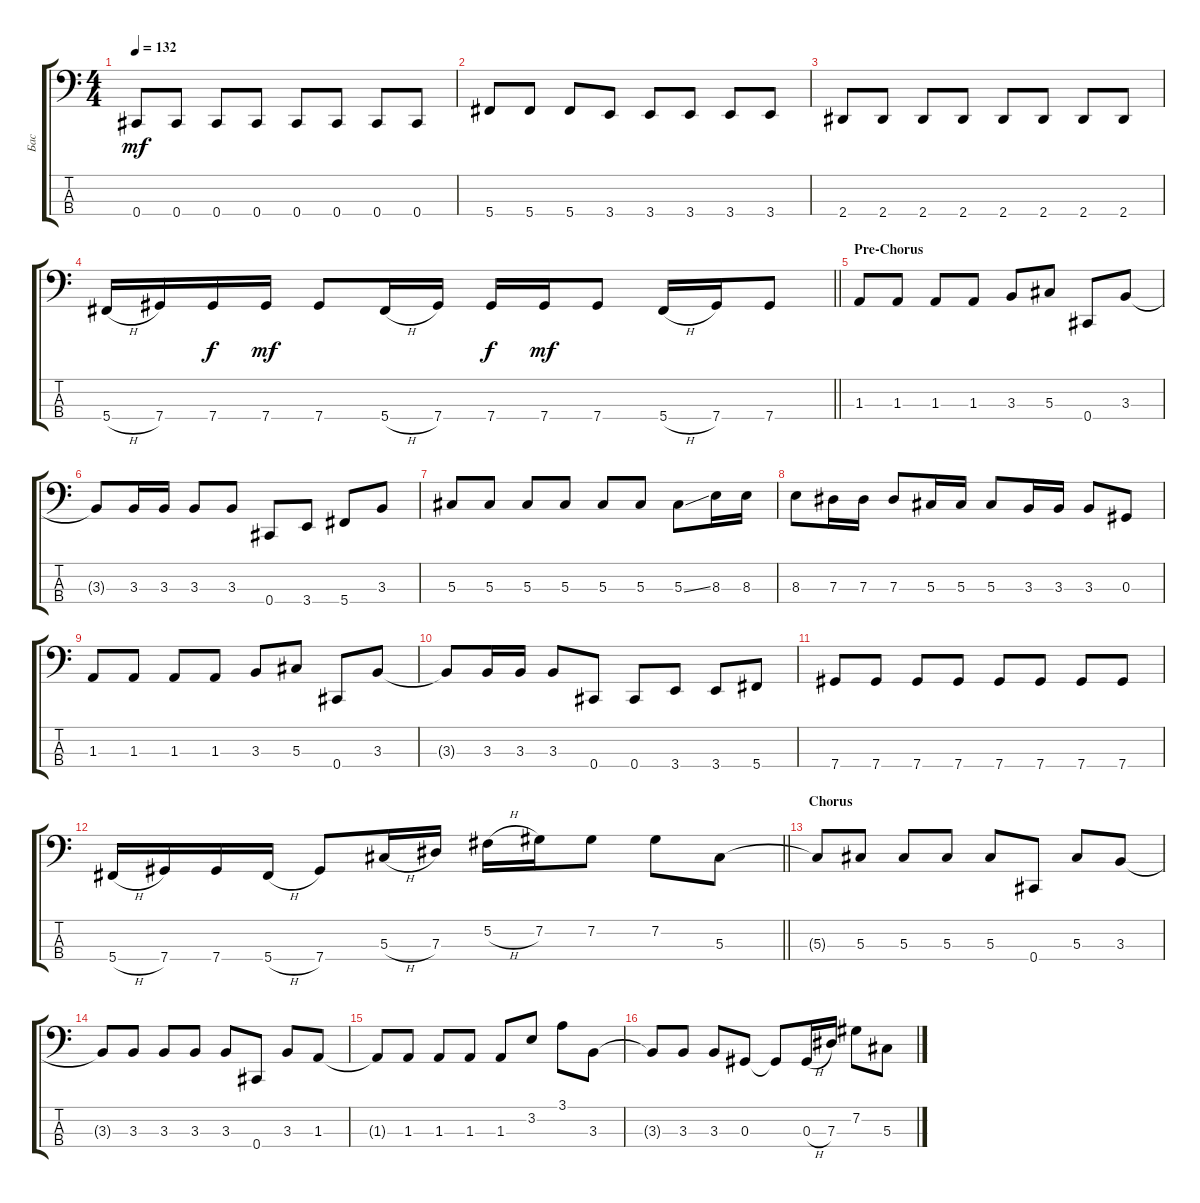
\track ("Бас" "Бас") {instrument electricbassfinger}
\staff {score tabs}
\tuning (Gb2 Db2 Ab1 Db1) {hide}
\ts (4 4)
\tempo 132
\clef f4
\ks c
0.4.8{dy mf} 0.4.8 0.4.8 0.4.8 0.4.8 0.4.8 0.4.8 0.4.8 |
5.4.8 5.4.8 5.4.8 3.4.8 3.4.8 3.4.8 3.4.8 3.4.8 |
2.4.8 2.4.8 2.4.8 2.4.8 2.4.8 2.4.8 2.4.8 2.4.8 |
\barLineRight lightlight
5.4{h}.16 7.4.16 7.4.16{dy f} 7.4.16{dy mf} 7.4.8 5.4{h}.16 7.4.16 7.4.16{dy f} 7.4.16{dy mf} 7.4.8 5.4{h}.16 7.4.16 7.4.8 |
\section ("" "Pre-Chorus")
1.3.8 1.3.8 1.3.8 1.3.8 3.3.8 5.3.8 0.4.8 3.3.8 |
3.3{t}.8 3.3.16 3.3.16 3.3.8 3.3.8 0.4.8 3.4.8 5.4.8 3.3.8 |
5.3.8 5.3.8 5.3.8 5.3.8 5.3.8 5.3.8 5.3{ss}.8 8.3.16 8.3.16 |
8.3.8 7.3.16 7.3.16 7.3.8 5.3.16 5.3.16 5.3.8 3.3.16 3.3.16 3.3.8 0.3.8 |
1.3.8 1.3.8 1.3.8 1.3.8 3.3.8 5.3.8 0.4.8 3.3.8 |
3.3{t}.8 3.3.16 3.3.16 3.3.8 0.4.8 0.4.8 3.4.8 3.4.8 5.4.8 |
7.4.8 7.4.8 7.4.8 7.4.8 7.4.8 7.4.8 7.4.8 7.4.8 |
\barLineRight lightlight
5.4{h}.16 7.4.16 7.4.16 5.4{h}.16 7.4.8 5.3{h}.16 7.3.16 5.2{h}.16 7.2.16 7.2.8 7.2.8 5.3.8 |
\section ("" "Chorus")
5.3{t}.8 5.3.8 5.3.8 5.3.8 5.3.8 0.4.8 5.3.8 3.3.8 |
3.3{t}.8 3.3.8 3.3.8 3.3.8 3.3.8 0.4.8 3.3.8 1.3.8 |
1.3{t}.8 1.3.8 1.3.8 1.3.8 1.3.8 3.2.8 3.1.8 3.3.8 |
3.3{t}.8 3.3.8 3.3.8 0.3.8 0.3{t}.8 0.3{h}.16 7.3.16 7.2.8 5.3.8
